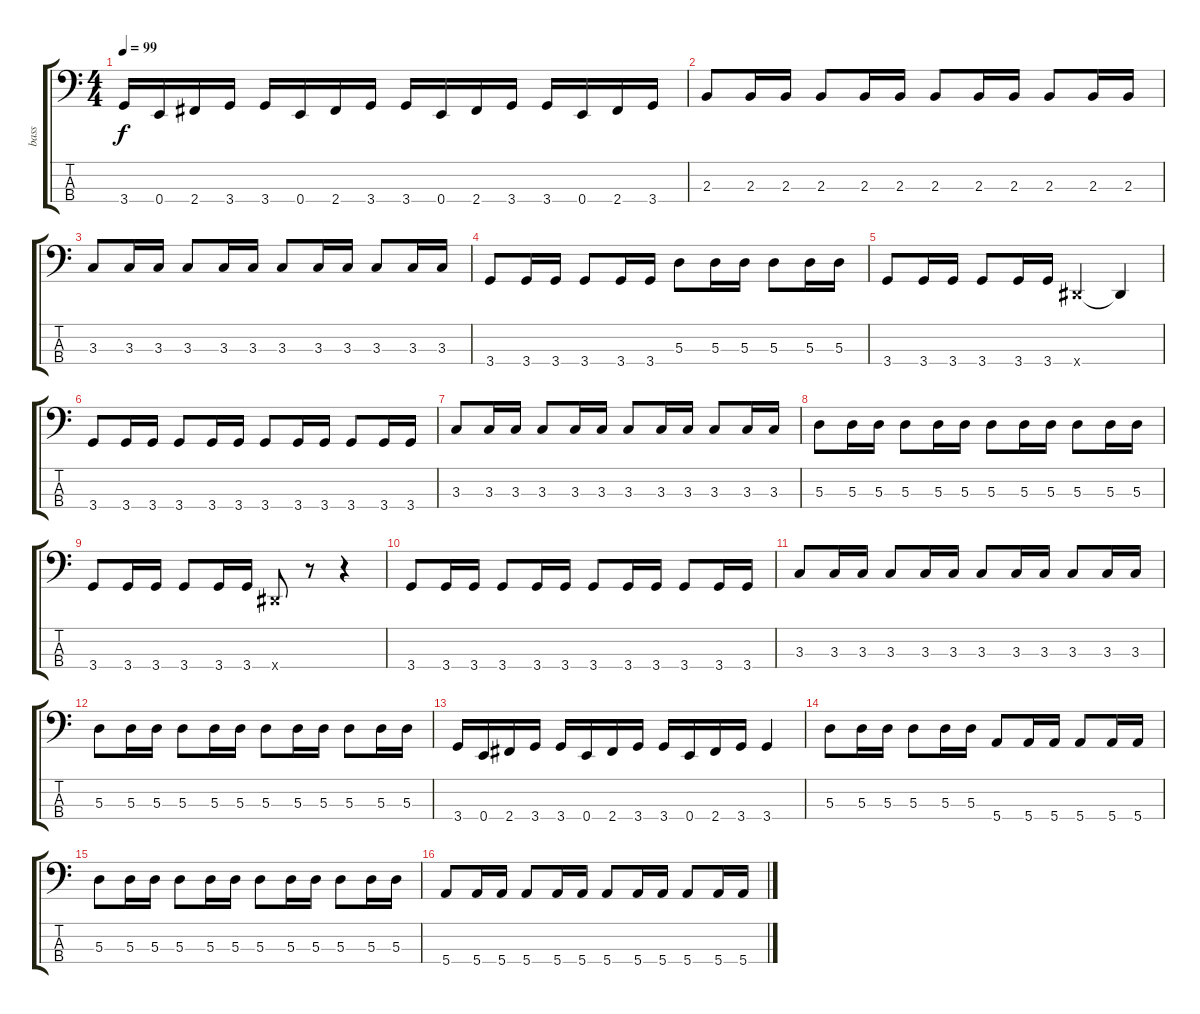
\track ("bass" "bass") {instrument electricbasspick}
\staff {score tabs}
\tuning (G2 D2 A1 E1) {hide}
\ts (4 4)
\tempo 99
\clef f4
\ks c
3.4.16{dy f} 0.4.16 2.4.16 3.4.16 3.4.16 0.4.16 2.4.16 3.4.16 3.4.16 0.4.16 2.4.16 3.4.16 3.4.16 0.4.16 2.4.16 3.4.16 |
2.3.8 2.3.16 2.3.16 2.3.8 2.3.16 2.3.16 2.3.8 2.3.16 2.3.16 2.3.8 2.3.16 2.3.16 |
3.3.8 3.3.16 3.3.16 3.3.8 3.3.16 3.3.16 3.3.8 3.3.16 3.3.16 3.3.8 3.3.16 3.3.16 |
3.4.8 3.4.16 3.4.16 3.4.8 3.4.16 3.4.16 5.3.8 5.3.16 5.3.16 5.3.8 5.3.16 5.3.16 |
3.4.8 3.4.16 3.4.16 3.4.8 3.4.16 3.4.16 -1.4{x}.4 -1.4{t}.4 |
3.4.8 3.4.16 3.4.16 3.4.8 3.4.16 3.4.16 3.4.8 3.4.16 3.4.16 3.4.8 3.4.16 3.4.16 |
3.3.8 3.3.16 3.3.16 3.3.8 3.3.16 3.3.16 3.3.8 3.3.16 3.3.16 3.3.8 3.3.16 3.3.16 |
5.3.8 5.3.16 5.3.16 5.3.8 5.3.16 5.3.16 5.3.8 5.3.16 5.3.16 5.3.8 5.3.16 5.3.16 |
3.4.8 3.4.16 3.4.16 3.4.8 3.4.16 3.4.16 -1.4{x}.8 r.8 r.4 |
3.4.8 3.4.16 3.4.16 3.4.8 3.4.16 3.4.16 3.4.8 3.4.16 3.4.16 3.4.8 3.4.16 3.4.16 |
3.3.8 3.3.16 3.3.16 3.3.8 3.3.16 3.3.16 3.3.8 3.3.16 3.3.16 3.3.8 3.3.16 3.3.16 |
5.3.8 5.3.16 5.3.16 5.3.8 5.3.16 5.3.16 5.3.8 5.3.16 5.3.16 5.3.8 5.3.16 5.3.16 |
3.4.16 0.4.16 2.4.16 3.4.16 3.4.16 0.4.16 2.4.16 3.4.16 3.4.16 0.4.16 2.4.16 3.4.16 3.4.4 |
5.3.8 5.3.16 5.3.16 5.3.8 5.3.16 5.3.16 5.4.8 5.4.16 5.4.16 5.4.8 5.4.16 5.4.16 |
5.3.8 5.3.16 5.3.16 5.3.8 5.3.16 5.3.16 5.3.8 5.3.16 5.3.16 5.3.8 5.3.16 5.3.16 |
5.4.8 5.4.16 5.4.16 5.4.8 5.4.16 5.4.16 5.4.8 5.4.16 5.4.16 5.4.8 5.4.16 5.4.16
